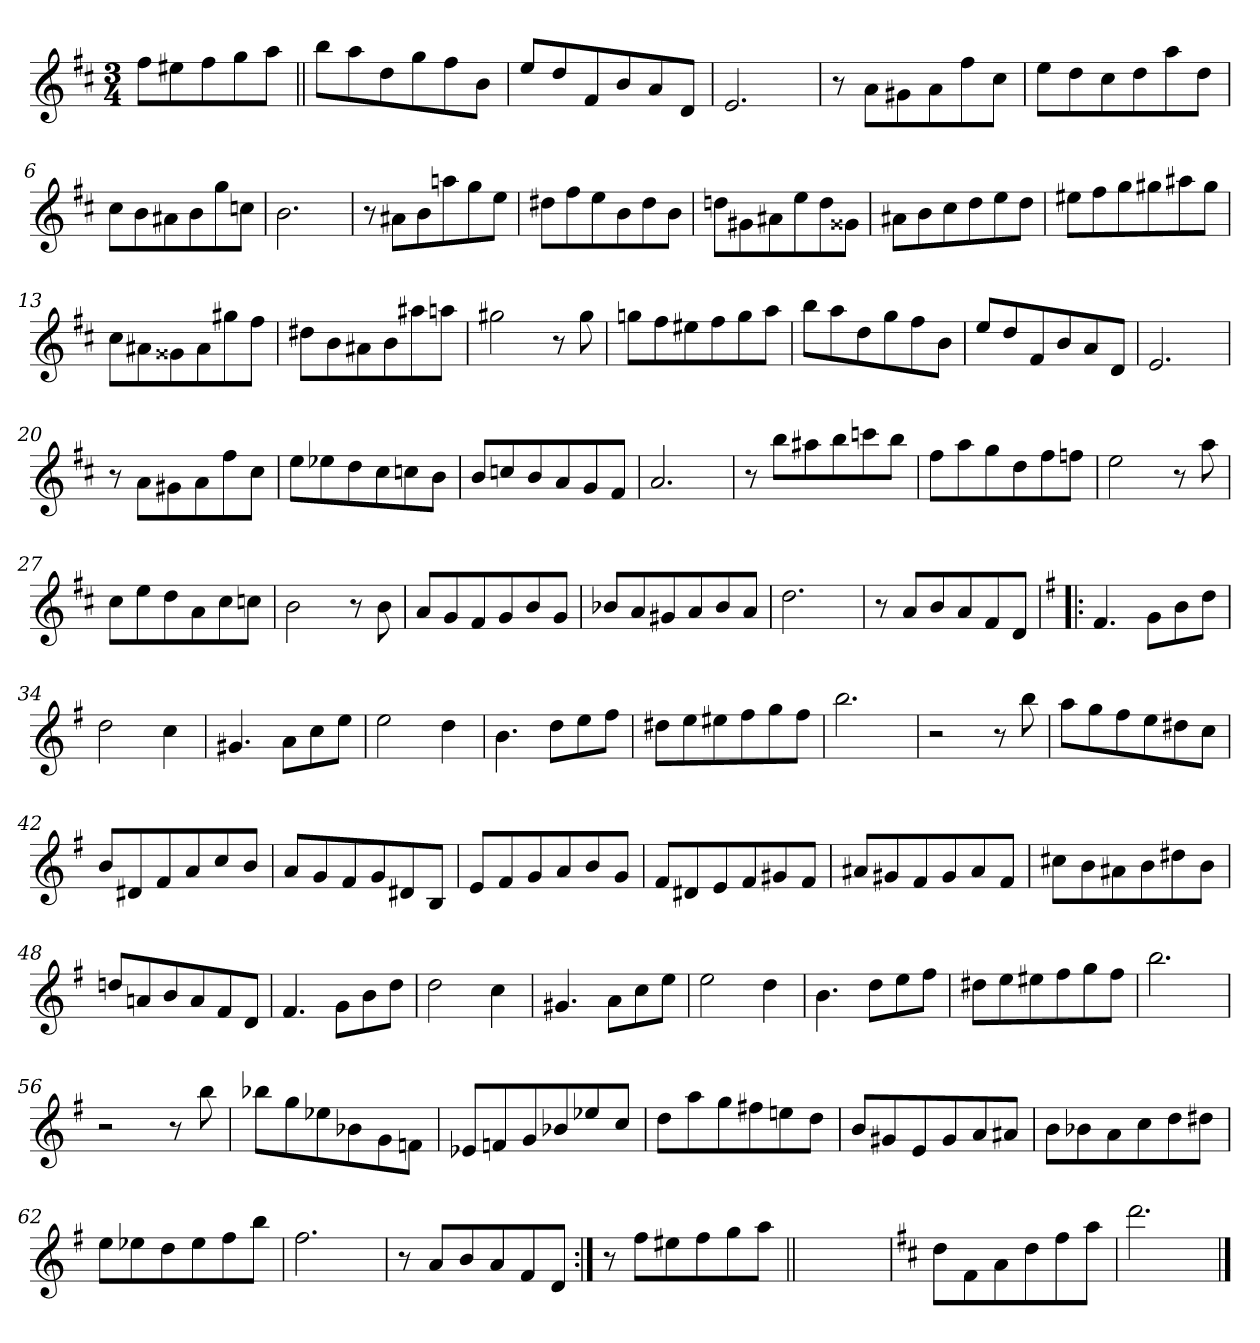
**kern
*part1
*staff1
*clefG2
*k[f#c#]
*D:
*M3/4
=
8ff#\L
8ee#X\
8ff#\
8gg\
8aa\J
=1||
8bb\L
8aa\
8dd\
8gg\
8ff#\
8b\J
=2
8ee/L
8dd/
8f#/
8b/
8a/
8d/J
=3
2.e/
=4
8r
8a\L
8g#X\
8a\
8ff#\
8cc#\J
!!LO:LB:g=z
=5
8ee\L
8dd\
8cc#\
8dd\
8aa\
8dd\J
=6
8cc#\L
8b\
8a#X\
8b\
8gg\
8ccn\J
=7
2.b\
=8
8r
8a#X\L
8b\
8aan\
8gg\
8ee\J
=9
8dd#X\L
8ff#\
8ee\
8b\
8dd#\
8b\J
!!LO:LB:g=z
=10
8ddn\L
8g#X\
8a#X\
8ee\
8dd\
8g##X\J
=11
8a#X\L
8b\
8cc#\
8dd\
8ee\
8dd\J
=12
8ee#X\L
8ff#\
8gg\
8gg#X\
8aa#X\
8gg#\J
=13
8cc#\L
8a#X\
8g##X\
8a#\
8gg#X\
8ff#\J
!!LO:LB:g=z
=14
8dd#X\L
8b\
8a#X\
8b\
8aa#X\
8aan\J
=15
2gg#X\
8r
8gg#\
=16
8ggn\L
8ff#\
8ee#X\
8ff#\
8gg\
8aa\J
=17
8bb\L
8aa\
8dd\
8gg\
8ff#\
8b\J
=18
8ee/L
8dd/
8f#/
8b/
8a/
8d/J
!!LO:LB:g=z
=19
2.e/
=20
8r
8a\L
8g#X\
8a\
8ff#\
8cc#\J
=21
8ee\L
8ee-X\
8dd\
8cc#\
8ccn\
8b\J
=22
8b/L
8ccn/
8b/
8a/
8g/
8f#/J
=23
2.a/
!!LO:LB:g=z
=24
8r
8bb\L
8aa#X\
8bb\
8cccn\
8bb\J
=25
8ff#\L
8aa\
8gg\
8dd\
8ff#\
8ffn\J
=26
2ee\
8r
8aa\
=27
8cc#\L
8ee\
8dd\
8a\
8cc#\
8ccn\J
!!LO:LB:g=z
=28
2b\
8r
8b\
=29
8a/L
8g/
8f#/
8g/
8b/
8g/J
=30
8b-X/L
8a/
8g#X/
8a/
8b-/
8a/J
=31
2.dd\
=32
8r
8a/L
8b/
8a/
8f#/
8d/J
!!LO:LB:g=z
=33!|:
*k[f#]
*G:
4.f#/
8g\L
8b\
8dd\J
=34
2dd\
4cc\
=35
4.g#X/
8a\L
8cc\
8ee\J
=36
2ee\
4dd\
=37
4.b\
8dd\L
8ee\
8ff#\J
!!LO:LB:g=z
=38
8dd#X\L
8ee\
8ee#X\
8ff#\
8gg\
8ff#\J
=39
2.bb\
=40
2r
8r
8bb\
=41
8aa\L
8gg\
8ff#\
8ee\
8dd#X\
8cc\J
=42
8b/L
8d#X/
8f#/
8a/
8cc/
8b/J
!!LO:PB:g=z
=43
8a/L
8g/
8f#/
8g/
8d#X/
8B/J
=44
8e/L
8f#/
8g/
8a/
8b/
8g/J
=45
8f#/L
8d#X/
8e/
8f#/
8g#X/
8f#/J
=46
8a#X/L
8g#X/
8f#/
8g#/
8a#/
8f#/J
!!LO:LB:g=z
=47
8cc#X\L
8b\
8a#X\
8b\
8dd#X\
8b\J
=48
8ddn/L
8an/
8b/
8a/
8f#/
8d/J
=49
4.f#/
8g\L
8b\
8dd\J
=50
2dd\
4cc\
=51
4.g#X/
8a\L
8cc\
8ee\J
!!LO:LB:g=z
=52
2ee\
4dd\
=53
4.b\
8dd\L
8ee\
8ff#\J
=54
8dd#X\L
8ee\
8ee#X\
8ff#\
8gg\
8ff#\J
=55
2.bb\
=56
2r
8r
8bb\
!!LO:LB:g=z
=57
8bb-X\L
8gg\
8ee-X\
8b-X\
8g\
8fn\J
=58
8e-X/L
8fn/
8g/
8b-X/
8ee-X/
8cc/J
=59
8dd\L
8aa\
8gg\
8ff#X\
8een\
8dd\J
=60
8b/L
8g#X/
8e/
8g#/
8a/
8a#X/J
=61
8b\L
8b-X\
8a\
8cc\
8dd\
8dd#X\J
!!LO:LB:g=z
=62
8ee\L
8ee-X\
8dd\
8ee-\
8ff#\
8bb\J
=63
2.ff#\
=64
8r
8a/L
8b/
8a/
8f#/
8d/J
=65:|!
8r
8ff#\L
8ee#X\
8ff#\
8gg\
8aa\J
=65X1||
*stria0
2.ryy
!!LO:LB:g=z
=66
*stria5
*k[f#c#]
*D:
8dd\L
8f#\
8a\
8dd\
8ff#\
8aa\J
=67
2.ddd\
==
*-
